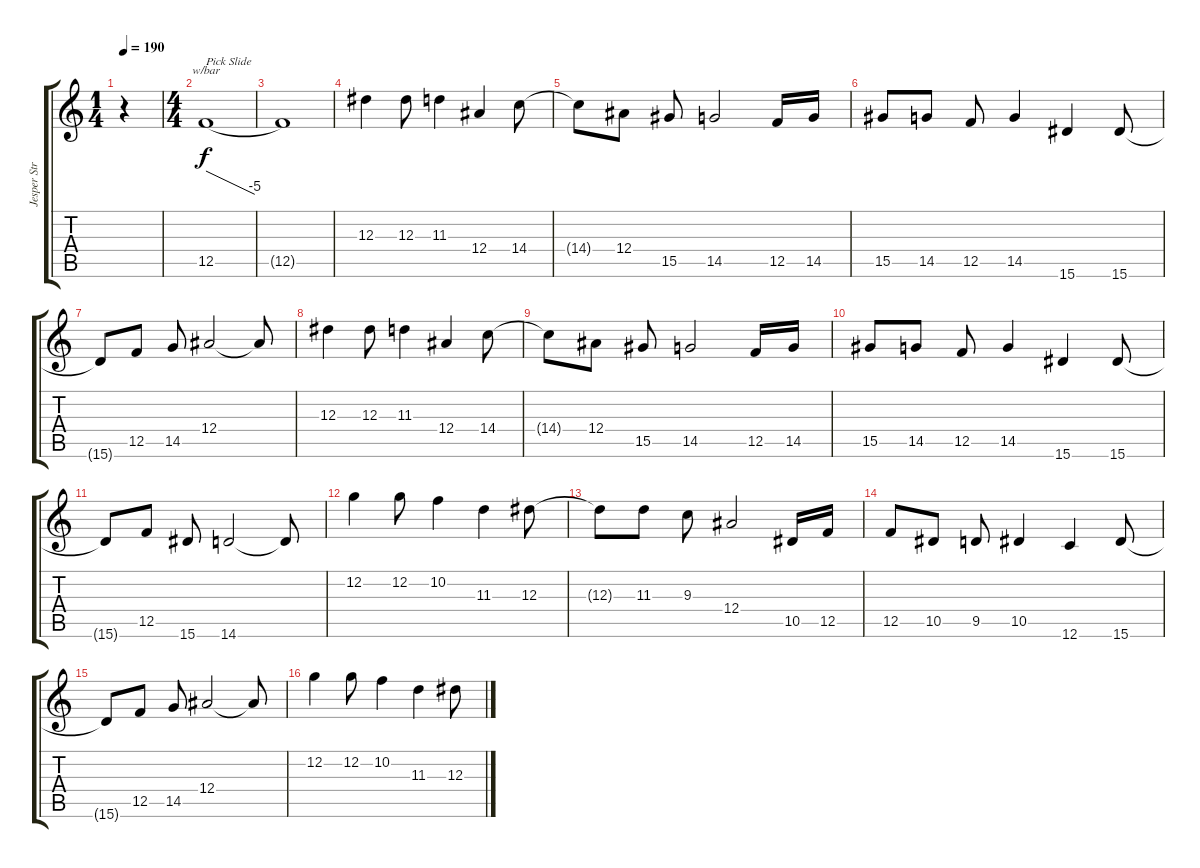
\track ("Jesper Strömblad" "Jesper Str") {instrument distortionguitar}
\staff {score tabs}
\tuning (C4 G3 Eb3 Bb2 F2 C2) {hide}
\ts (1 4)
\tempo 190
\clef g2
\ks c
r.4{dy f instrument distortionguitar} |
\ts (4 4)
12.5.1{tbe (dive default 0 0 60 -20) txt "Pick Slide"} |
12.5{t}.1 |
12.3.4 12.3.8 11.3.4 12.4.4 14.4.8 |
14.4{t}.8 12.4.8 15.5.8 14.5.2 12.5.16 14.5.16 |
15.5.8 14.5.8 12.5.8 14.5.4 15.6.4 15.6.8 |
15.6{t}.8 12.5.8 14.5.8 12.4.2 12.4{t}.8 |
12.3.4 12.3.8 11.3.4 12.4.4 14.4.8 |
14.4{t}.8 12.4.8 15.5.8 14.5.2 12.5.16 14.5.16 |
15.5.8 14.5.8 12.5.8 14.5.4 15.6.4 15.6.8 |
15.6{t}.8 12.5.8 15.6.8 14.6.2 14.6{t}.8 |
12.2.4 12.2.8 10.2.4 11.3.4 12.3.8 |
12.3{t}.8 11.3.8 9.3.8 12.4.2 10.5.16 12.5.16 |
12.5.8 10.5.8 9.5.8 10.5.4 12.6.4 15.6.8 |
15.6{t}.8 12.5.8 14.5.8 12.4.2 12.4{t}.8 |
12.2.4 12.2.8 10.2.4 11.3.4 12.3.8
